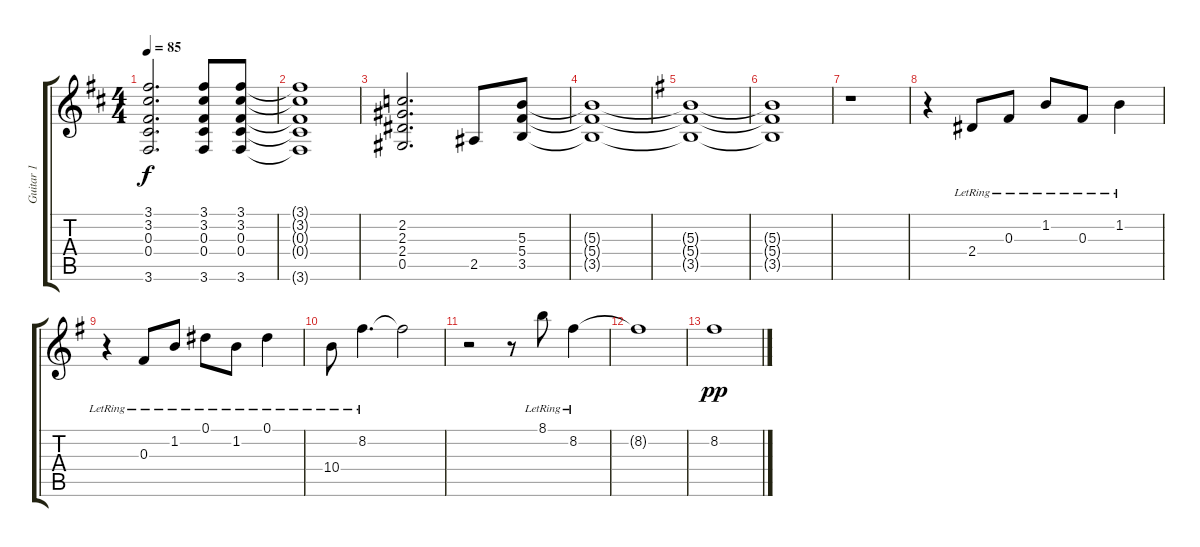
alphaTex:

\track ("Guitar 1" "Guitar 1") {instrument electricguitarjazz}
\staff {score tabs}
\tuning (Eb4 Bb3 Gb3 Db3 Ab2 Eb2) {hide}
\ts (4 4)
\tempo 85
\clef g2
\ks d
(3.1 3.2 0.3 0.4 3.6).2{d dy f} (3.1 3.2 0.3 0.4 3.6).8 (3.1 3.2 0.3 0.4 3.6).8 |
(3.1{t} 3.2{t} 0.3{t} 0.4{t} 3.6{t}).1 |
(2.2 2.3 2.4 0.5).2{d} 2.5.8 (5.3 5.4 3.5).8 |
(5.3{t} 5.4{t} 3.5{t}).1 |
\ks g
(5.3{t} 5.4{t} 3.5{t}).1 |
(5.3{t} 5.4{t} 3.5{t}).1 |
r.1 |
r.4{volume 7 instrument electricguitarjazz} 2.4{lr}.8 0.3{lr}.8 1.2{lr}.8 0.3{lr}.8 1.2{lr}.4 |
r.4 0.3{lr}.8 1.2{lr}.8 0.1{lr}.8 1.2{lr}.8 0.1{lr}.4 |
10.4{lr}.8 8.2{lr}.4{d} 8.2{t}.2 |
r.2 r.8 8.1{lr}.8 8.2{lr}.4 |
8.2{t}.1 |
8.2.1{dy pp}
